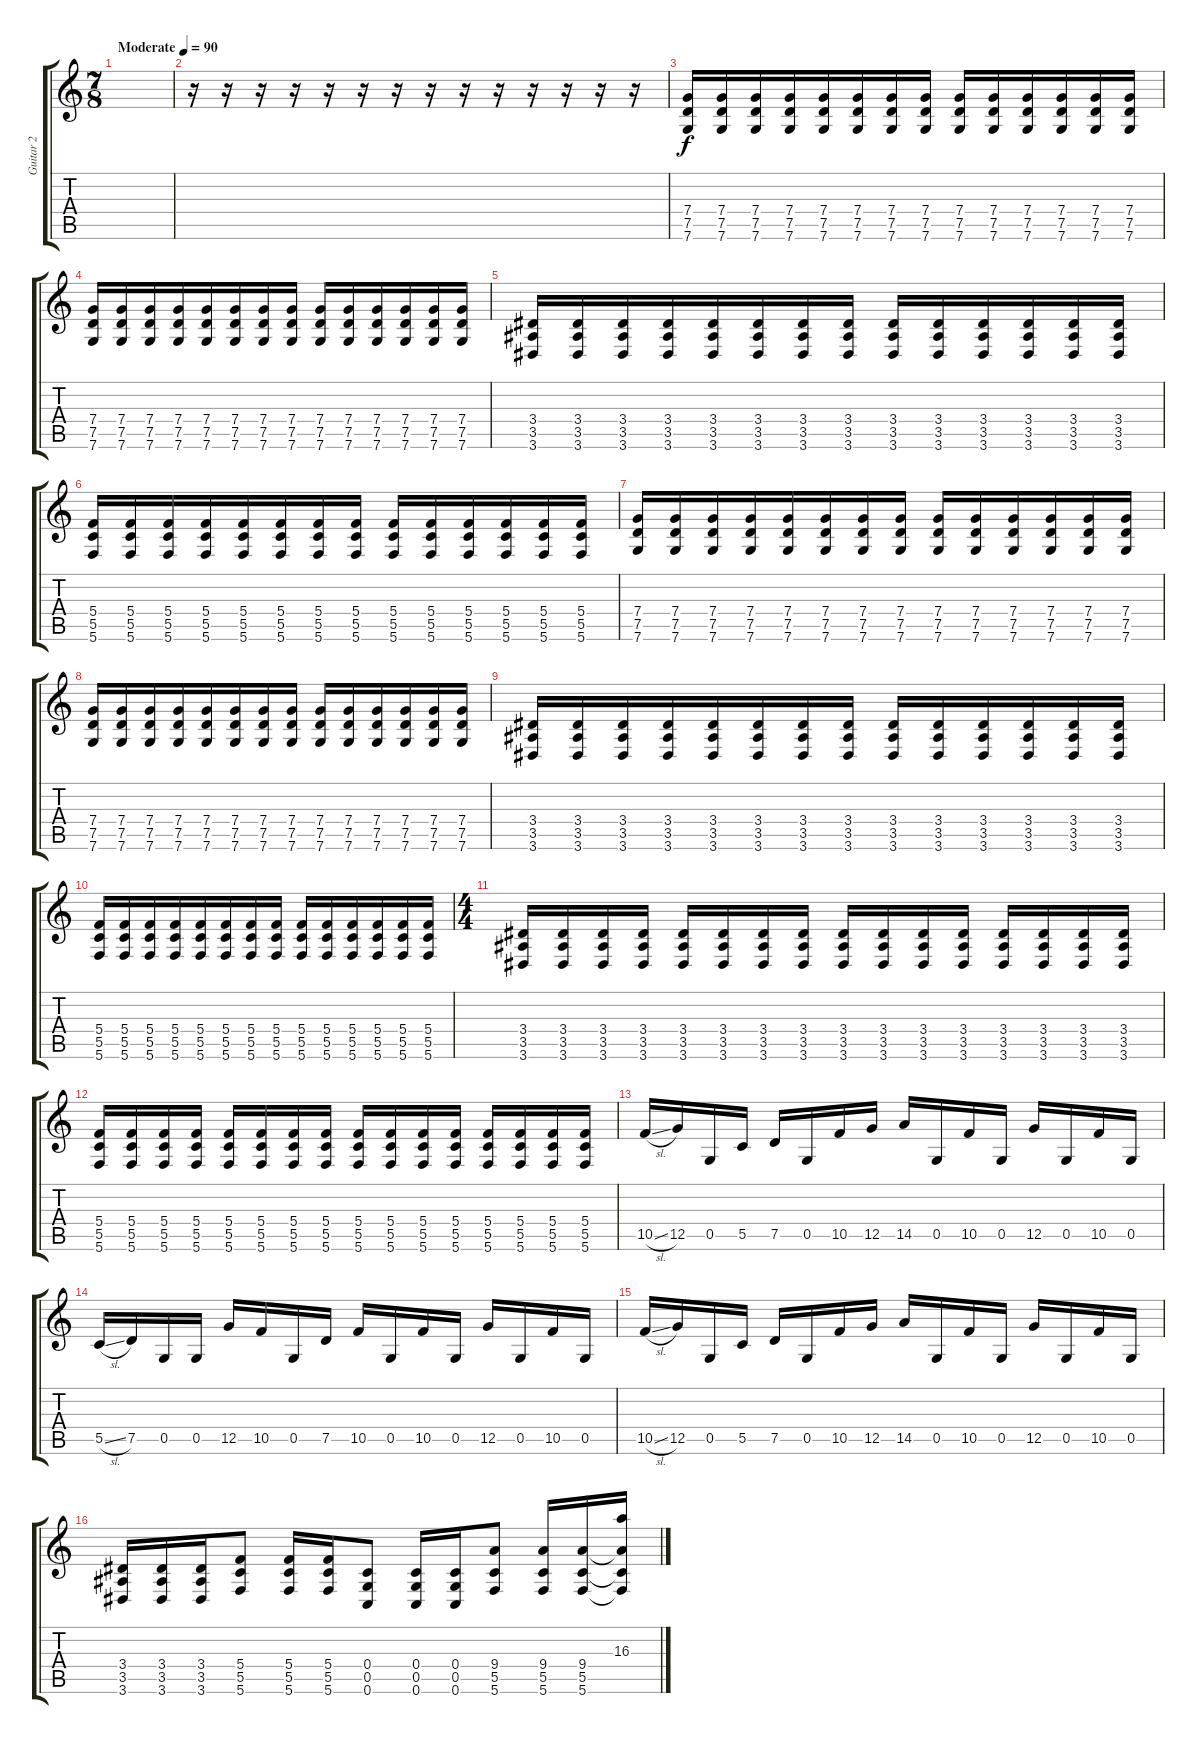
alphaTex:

\track ("Guitar 2" "Guitar 2") {instrument distortionguitar}
\staff {score tabs}
\tuning (D4 A3 F3 C3 G2 C2) {hide}
\ts (7 8)
\tempo (90 "Moderate")
\clef g2
\ks c
|
r.16 r.16 r.16 r.16 r.16 r.16 r.16 r.16 r.16 r.16 r.16 r.16 r.16 r.16 |
(7.4 7.5 7.6).16 (7.4 7.5 7.6).16 (7.4 7.5 7.6).16 (7.4 7.5 7.6).16 (7.4 7.5 7.6).16 (7.4 7.5 7.6).16 (7.4 7.5 7.6).16 (7.4 7.5 7.6).16 (7.4 7.5 7.6).16 (7.4 7.5 7.6).16 (7.4 7.5 7.6).16 (7.4 7.5 7.6).16 (7.4 7.5 7.6).16 (7.4 7.5 7.6).16 |
(7.4 7.5 7.6).16 (7.4 7.5 7.6).16 (7.4 7.5 7.6).16 (7.4 7.5 7.6).16 (7.4 7.5 7.6).16 (7.4 7.5 7.6).16 (7.4 7.5 7.6).16 (7.4 7.5 7.6).16 (7.4 7.5 7.6).16 (7.4 7.5 7.6).16 (7.4 7.5 7.6).16 (7.4 7.5 7.6).16 (7.4 7.5 7.6).16 (7.4 7.5 7.6).16 |
(3.4 3.5 3.6).16 (3.4 3.5 3.6).16 (3.4 3.5 3.6).16 (3.4 3.5 3.6).16 (3.4 3.5 3.6).16 (3.4 3.5 3.6).16 (3.4 3.5 3.6).16 (3.4 3.5 3.6).16 (3.4 3.5 3.6).16 (3.4 3.5 3.6).16 (3.4 3.5 3.6).16 (3.4 3.5 3.6).16 (3.4 3.5 3.6).16 (3.4 3.5 3.6).16 |
(5.4 5.5 5.6).16 (5.4 5.5 5.6).16 (5.4 5.5 5.6).16 (5.4 5.5 5.6).16 (5.4 5.5 5.6).16 (5.4 5.5 5.6).16 (5.4 5.5 5.6).16 (5.4 5.5 5.6).16 (5.4 5.5 5.6).16 (5.4 5.5 5.6).16 (5.4 5.5 5.6).16 (5.4 5.5 5.6).16 (5.4 5.5 5.6).16 (5.4 5.5 5.6).16 |
(7.4 7.5 7.6).16 (7.4 7.5 7.6).16 (7.4 7.5 7.6).16 (7.4 7.5 7.6).16 (7.4 7.5 7.6).16 (7.4 7.5 7.6).16 (7.4 7.5 7.6).16 (7.4 7.5 7.6).16 (7.4 7.5 7.6).16 (7.4 7.5 7.6).16 (7.4 7.5 7.6).16 (7.4 7.5 7.6).16 (7.4 7.5 7.6).16 (7.4 7.5 7.6).16 |
(7.4 7.5 7.6).16 (7.4 7.5 7.6).16 (7.4 7.5 7.6).16 (7.4 7.5 7.6).16 (7.4 7.5 7.6).16 (7.4 7.5 7.6).16 (7.4 7.5 7.6).16 (7.4 7.5 7.6).16 (7.4 7.5 7.6).16 (7.4 7.5 7.6).16 (7.4 7.5 7.6).16 (7.4 7.5 7.6).16 (7.4 7.5 7.6).16 (7.4 7.5 7.6).16 |
(3.4 3.5 3.6).16 (3.4 3.5 3.6).16 (3.4 3.5 3.6).16 (3.4 3.5 3.6).16 (3.4 3.5 3.6).16 (3.4 3.5 3.6).16 (3.4 3.5 3.6).16 (3.4 3.5 3.6).16 (3.4 3.5 3.6).16 (3.4 3.5 3.6).16 (3.4 3.5 3.6).16 (3.4 3.5 3.6).16 (3.4 3.5 3.6).16 (3.4 3.5 3.6).16 |
(5.4 5.5 5.6).16 (5.4 5.5 5.6).16 (5.4 5.5 5.6).16 (5.4 5.5 5.6).16 (5.4 5.5 5.6).16 (5.4 5.5 5.6).16 (5.4 5.5 5.6).16 (5.4 5.5 5.6).16 (5.4 5.5 5.6).16 (5.4 5.5 5.6).16 (5.4 5.5 5.6).16 (5.4 5.5 5.6).16 (5.4 5.5 5.6).16 (5.4 5.5 5.6).16 |
\ts (4 4)
(3.4 3.5 3.6).16 (3.4 3.5 3.6).16 (3.4 3.5 3.6).16 (3.4 3.5 3.6).16 (3.4 3.5 3.6).16 (3.4 3.5 3.6).16 (3.4 3.5 3.6).16 (3.4 3.5 3.6).16 (3.4 3.5 3.6).16 (3.4 3.5 3.6).16 (3.4 3.5 3.6).16 (3.4 3.5 3.6).16 (3.4 3.5 3.6).16 (3.4 3.5 3.6).16 (3.4 3.5 3.6).16 (3.4 3.5 3.6).16 |
(5.4 5.5 5.6).16 (5.4 5.5 5.6).16 (5.4 5.5 5.6).16 (5.4 5.5 5.6).16 (5.4 5.5 5.6).16 (5.4 5.5 5.6).16 (5.4 5.5 5.6).16 (5.4 5.5 5.6).16 (5.4 5.5 5.6).16 (5.4 5.5 5.6).16 (5.4 5.5 5.6).16 (5.4 5.5 5.6).16 (5.4 5.5 5.6).16 (5.4 5.5 5.6).16 (5.4 5.5 5.6).16 (5.4 5.5 5.6).16 |
10.5{sl}.16 12.5.16 0.5.16 5.5.16 7.5.16 0.5.16 10.5.16 12.5.16 14.5.16 0.5.16 10.5.16 0.5.16 12.5.16 0.5.16 10.5.16 0.5.16 |
5.5{sl}.16 7.5.16 0.5.16 0.5.16 12.5.16 10.5.16 0.5.16 7.5.16 10.5.16 0.5.16 10.5.16 0.5.16 12.5.16 0.5.16 10.5.16 0.5.16 |
10.5{sl}.16 12.5.16 0.5.16 5.5.16 7.5.16 0.5.16 10.5.16 12.5.16 14.5.16 0.5.16 10.5.16 0.5.16 12.5.16 0.5.16 10.5.16 0.5.16 |
(3.4 3.5 3.6).16 (3.4 3.5 3.6).16 (3.4 3.5 3.6).16 (5.4 5.5 5.6).8 (5.4 5.5 5.6).16 (5.4 5.5 5.6).16 (0.4 0.5 0.6).8 (0.4 0.5 0.6).16 (0.4 0.5 0.6).16 (9.4 5.5 5.6).8 (9.4 5.5 5.6).16 (9.4 5.5 5.6).16 (16.3 9.4{t} 5.5{t} 5.6{t}).16
